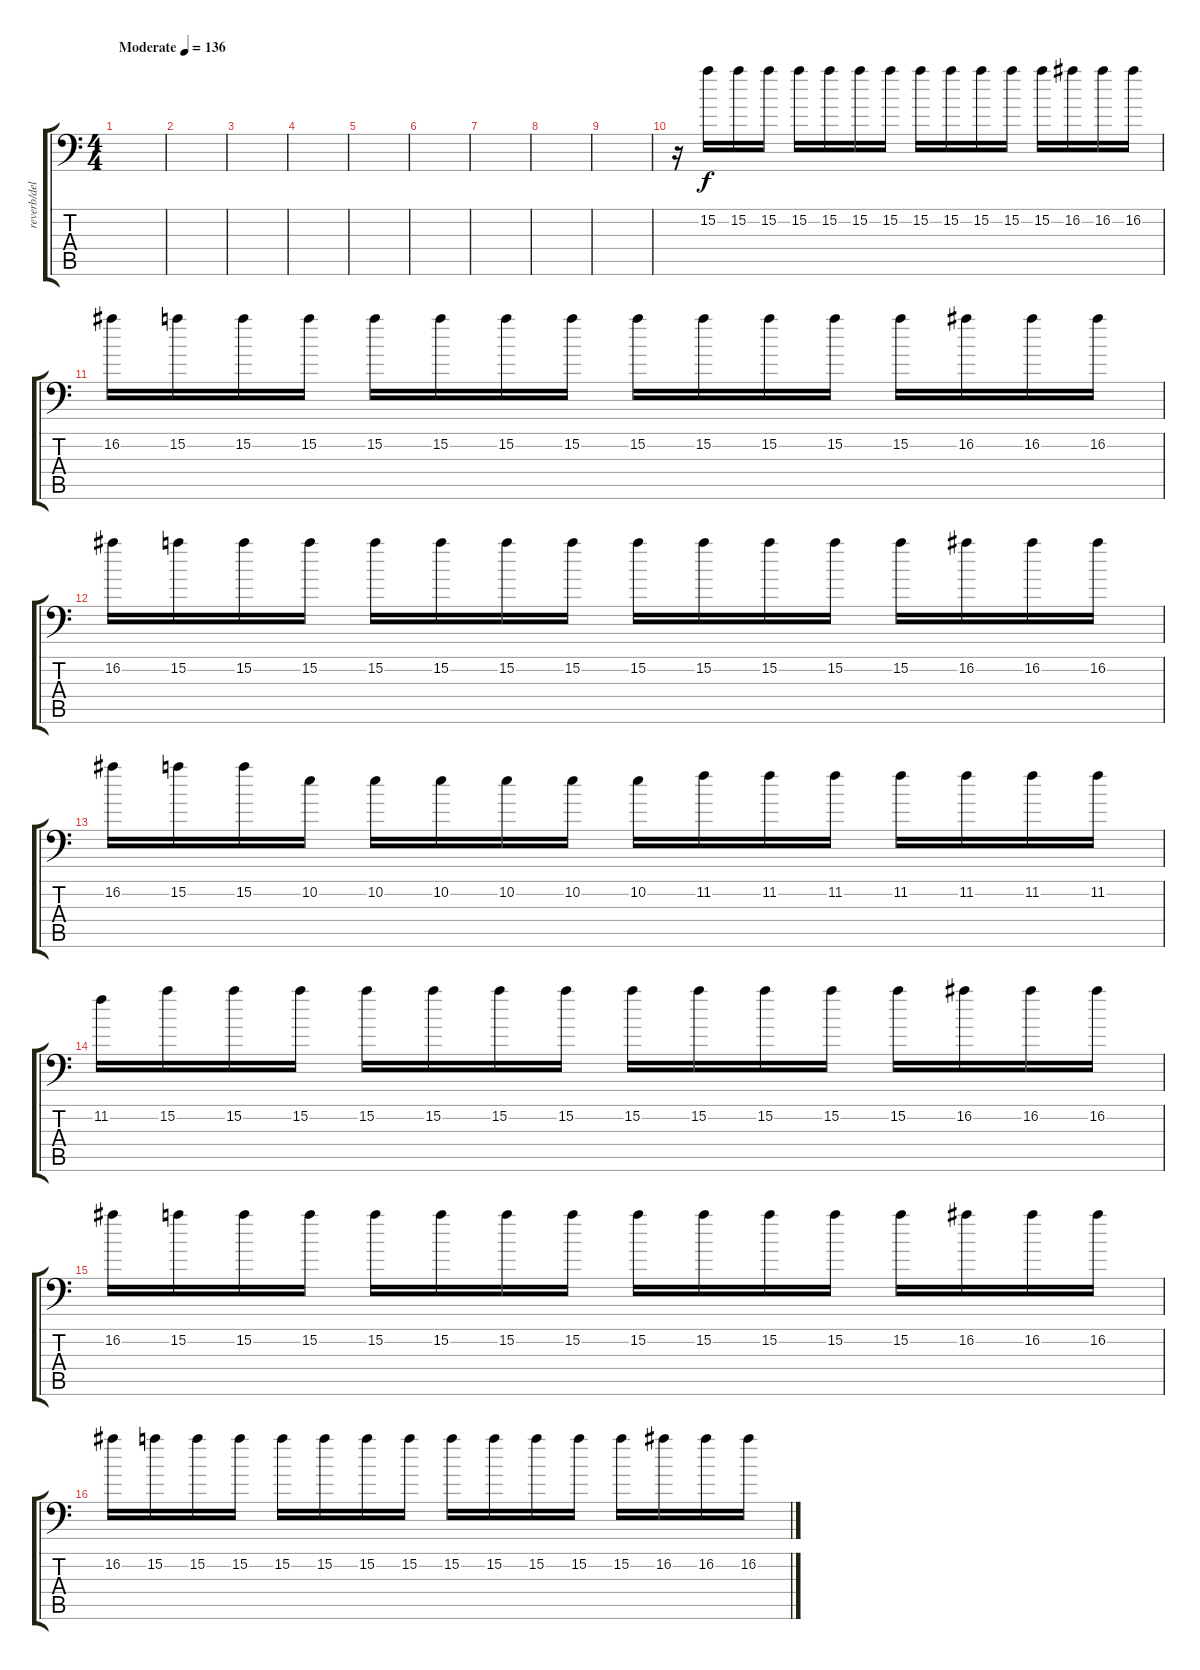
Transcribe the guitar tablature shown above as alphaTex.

\track ("reverb/delay" "reverb/del") {instrument distortionguitar}
\staff {score tabs}
\tuning (B3 Gb3 D3 A2 E2 A1) {hide}
\ts (4 4)
\tempo (136 "Moderate")
\clef f4
\ks c
|
|
|
|
|
|
|
|
|
r.16 15.2.16 15.2.16 15.2.16 15.2.16 15.2.16 15.2.16 15.2.16 15.2.16 15.2.16 15.2.16 15.2.16 15.2.16 16.2.16 16.2.16 16.2.16 |
16.2.16 15.2.16 15.2.16 15.2.16 15.2.16 15.2.16 15.2.16 15.2.16 15.2.16 15.2.16 15.2.16 15.2.16 15.2.16 16.2.16 16.2.16 16.2.16 |
16.2.16 15.2.16 15.2.16 15.2.16 15.2.16 15.2.16 15.2.16 15.2.16 15.2.16 15.2.16 15.2.16 15.2.16 15.2.16 16.2.16 16.2.16 16.2.16 |
16.2.16 15.2.16 15.2.16 10.2.16 10.2.16 10.2.16 10.2.16 10.2.16 10.2.16 11.2.16 11.2.16 11.2.16 11.2.16 11.2.16 11.2.16 11.2.16 |
11.2.16 15.2.16 15.2.16 15.2.16 15.2.16 15.2.16 15.2.16 15.2.16 15.2.16 15.2.16 15.2.16 15.2.16 15.2.16 16.2.16 16.2.16 16.2.16 |
16.2.16 15.2.16 15.2.16 15.2.16 15.2.16 15.2.16 15.2.16 15.2.16 15.2.16 15.2.16 15.2.16 15.2.16 15.2.16 16.2.16 16.2.16 16.2.16 |
16.2.16 15.2.16 15.2.16 15.2.16 15.2.16 15.2.16 15.2.16 15.2.16 15.2.16 15.2.16 15.2.16 15.2.16 15.2.16 16.2.16 16.2.16 16.2.16
